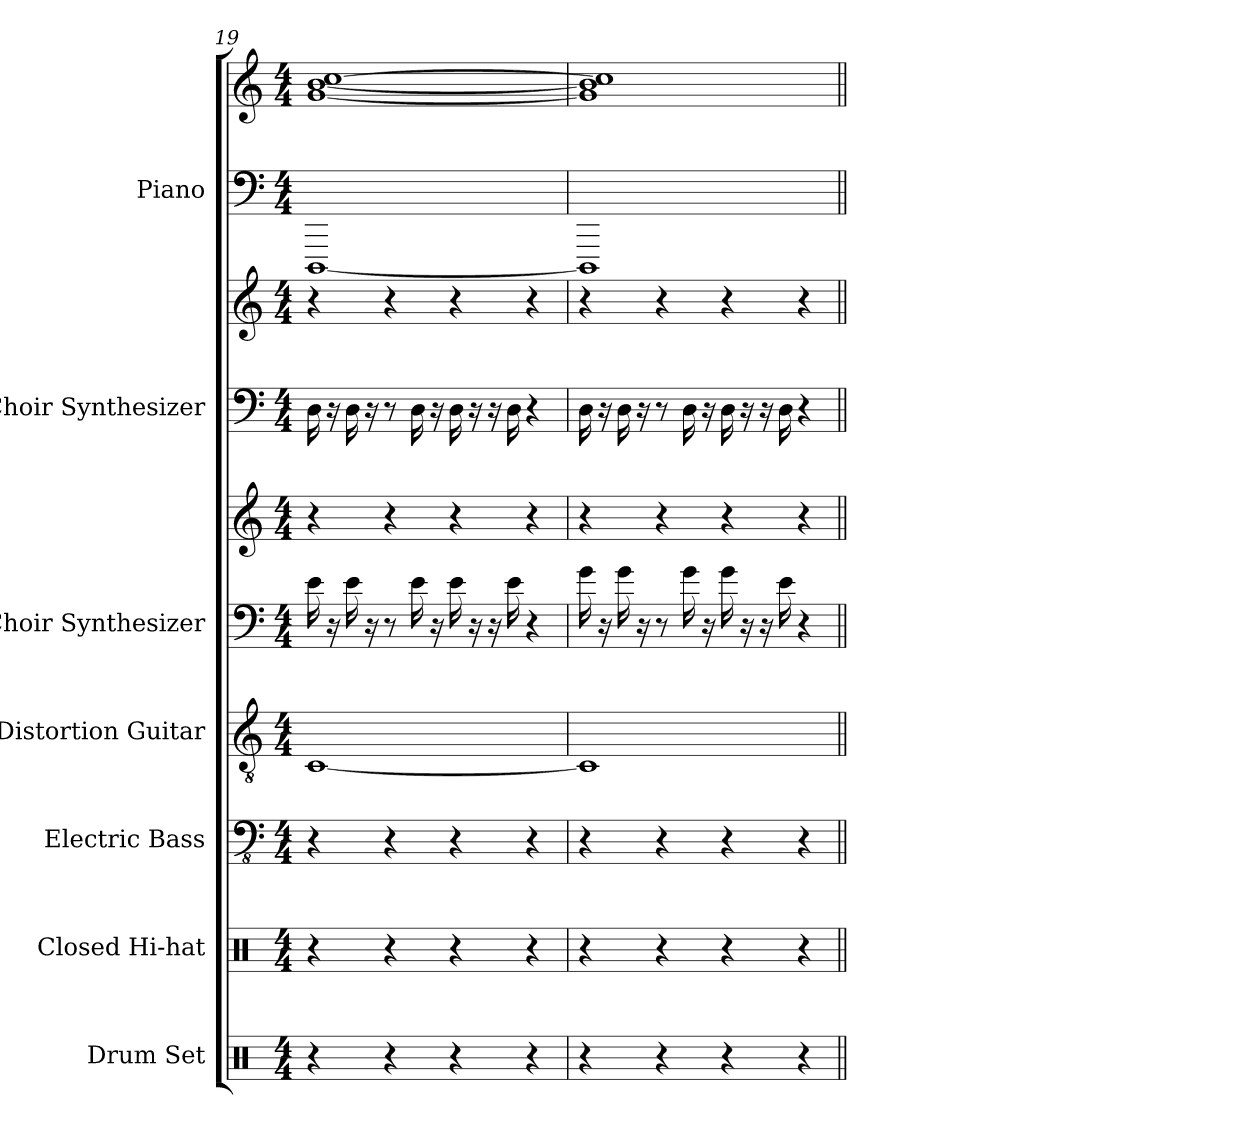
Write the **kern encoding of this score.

**kern	**kern	**kern	**kern	**kern	**kern	**kern	**kern	**kern	**kern
*part7	*part6	*part5	*part4	*part3	*part3	*part2	*part2	*part1	*part1
*staff10	*staff9	*staff8	*staff7	*staff6	*staff5	*staff4	*staff3	*staff2	*staff1
*I"Drum Set	*I"Closed Hi-hat	*I"Electric Bass	*I"Distortion Guitar	*I"Choir Synthesizer	*	*I"Choir Synthesizer	*	*I"Piano	*
*I'Drums	*I'Cl HH	*I'El. B.	*I'Dist. Guit.	*I'Synth.	*	*I'Synth.	*	*I'Pno.	*
*clefX	*clefX	*clefFv4	*clefGv2	*clefF4	*clefG2	*clefF4	*clefG2	*clefF4	*clefG2
*k[]	*k[]	*k[]	*k[]	*k[]	*k[]	*k[]	*k[]	*k[]	*k[]
*M4/4	*M4/4	*M4/4	*M4/4	*M4/4	*M4/4	*M4/4	*M4/4	*M4/4	*M4/4
=19	=19	=19	=19	=19	=19	=19	=19	=19	=19
4r	4r	4r	[1C	16e	4r	16D	4r	[1DDD	[1cc [1g [1b
.	.	.	.	16r	.	16r	.	.	.
.	.	.	.	16e	.	16D	.	.	.
.	.	.	.	16r	.	16r	.	.	.
4r	4r	4r	.	8r	4r	8r	4r	.	.
.	.	.	.	16e	.	16D	.	.	.
.	.	.	.	16r	.	16r	.	.	.
4r	4r	4r	.	16e	4r	16D	4r	.	.
.	.	.	.	16r	.	16r	.	.	.
.	.	.	.	16r	.	16r	.	.	.
.	.	.	.	16e	.	16D	.	.	.
4r	4r	4r	.	4r	4r	4r	4r	.	.
=20	=20	=20	=20	=20	=20	=20	=20	=20	=20
4r	4r	4r	1C]	16g	4r	16D	4r	1DDD]	1cc] 1g] 1b]
.	.	.	.	16r	.	16r	.	.	.
.	.	.	.	16g	.	16D	.	.	.
.	.	.	.	16r	.	16r	.	.	.
4r	4r	4r	.	8r	4r	8r	4r	.	.
.	.	.	.	16g	.	16D	.	.	.
.	.	.	.	16r	.	16r	.	.	.
4r	4r	4r	.	16g	4r	16D	4r	.	.
.	.	.	.	16r	.	16r	.	.	.
.	.	.	.	16r	.	16r	.	.	.
.	.	.	.	16e	.	16D	.	.	.
4r	4r	4r	.	4r	4r	4r	4r	.	.
=||	=||	=||	=||	=||	=||	=||	=||	=||	=||
*-	*-	*-	*-	*-	*-	*-	*-	*-	*-
